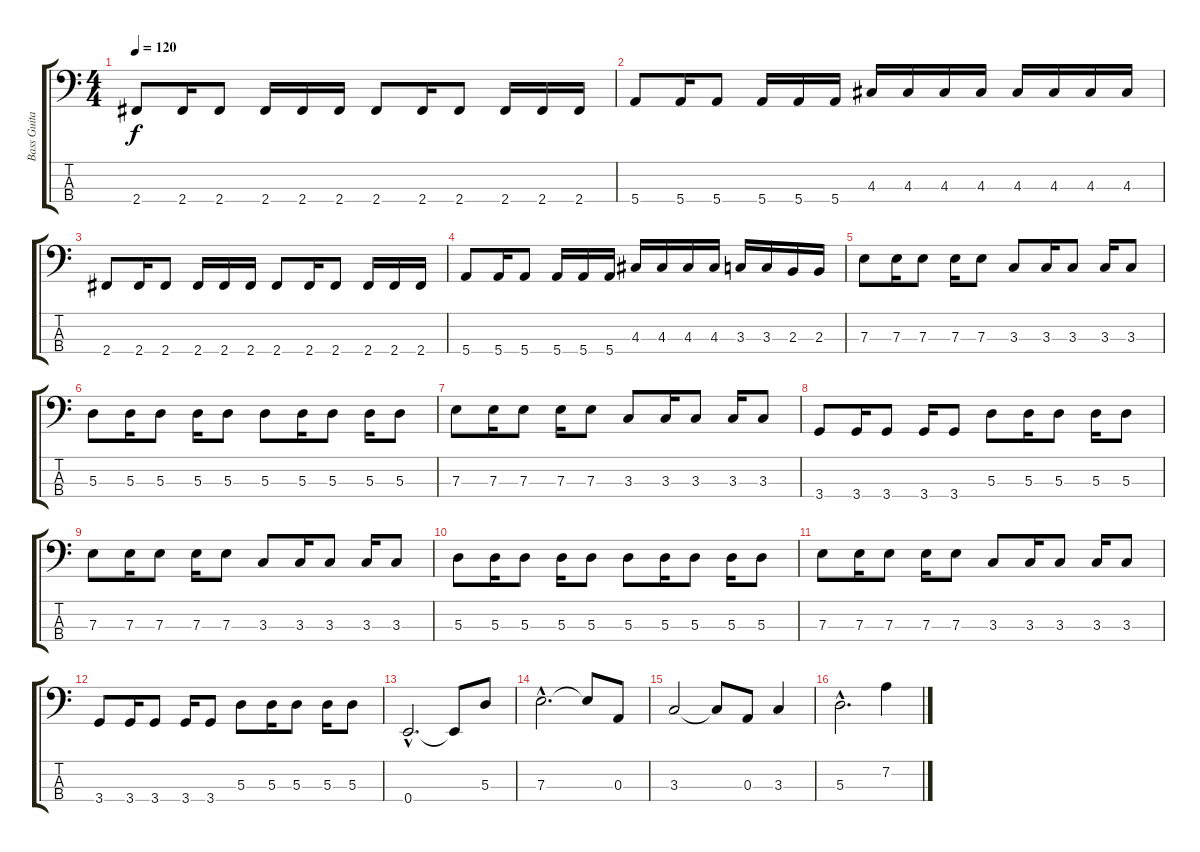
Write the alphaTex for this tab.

\track ("Bass Guitar" "Bass Guita") {instrument synthbass1}
\staff {score tabs}
\tuning (G2 D2 A1 E1) {hide}
\ts (4 4)
\tempo 120
\clef f4
\ks c
2.4.8{dy f} 2.4.16 2.4.8 2.4.16 2.4.16 2.4.16 2.4.8 2.4.16 2.4.8 2.4.16 2.4.16 2.4.16 |
5.4.8 5.4.16 5.4.8 5.4.16 5.4.16 5.4.16 4.3.16 4.3.16 4.3.16 4.3.16 4.3.16 4.3.16 4.3.16 4.3.16 |
2.4.8 2.4.16 2.4.8 2.4.16 2.4.16 2.4.16 2.4.8 2.4.16 2.4.8 2.4.16 2.4.16 2.4.16 |
5.4.8 5.4.16 5.4.8 5.4.16 5.4.16 5.4.16 4.3.16 4.3.16 4.3.16 4.3.16 3.3.16 3.3.16 2.3.16 2.3.16 |
7.3.8 7.3.16 7.3.8 7.3.16 7.3.8 3.3.8 3.3.16 3.3.8 3.3.16 3.3.8 |
5.3.8 5.3.16 5.3.8 5.3.16 5.3.8 5.3.8 5.3.16 5.3.8 5.3.16 5.3.8 |
7.3.8 7.3.16 7.3.8 7.3.16 7.3.8 3.3.8 3.3.16 3.3.8 3.3.16 3.3.8 |
3.4.8 3.4.16 3.4.8 3.4.16 3.4.8 5.3.8 5.3.16 5.3.8 5.3.16 5.3.8 |
7.3.8 7.3.16 7.3.8 7.3.16 7.3.8 3.3.8 3.3.16 3.3.8 3.3.16 3.3.8 |
5.3.8 5.3.16 5.3.8 5.3.16 5.3.8 5.3.8 5.3.16 5.3.8 5.3.16 5.3.8 |
7.3.8 7.3.16 7.3.8 7.3.16 7.3.8 3.3.8 3.3.16 3.3.8 3.3.16 3.3.8 |
3.4.8 3.4.16 3.4.8 3.4.16 3.4.8 5.3.8 5.3.16 5.3.8 5.3.16 5.3.8 |
0.4{hac}.2{d} 0.4{t}.8 5.3.8 |
7.3{hac}.2{d} 7.3{t}.8 0.3.8 |
3.3.2 3.3{t}.8 0.3.8 3.3.4 |
5.3{hac}.2{d} 7.2.4
